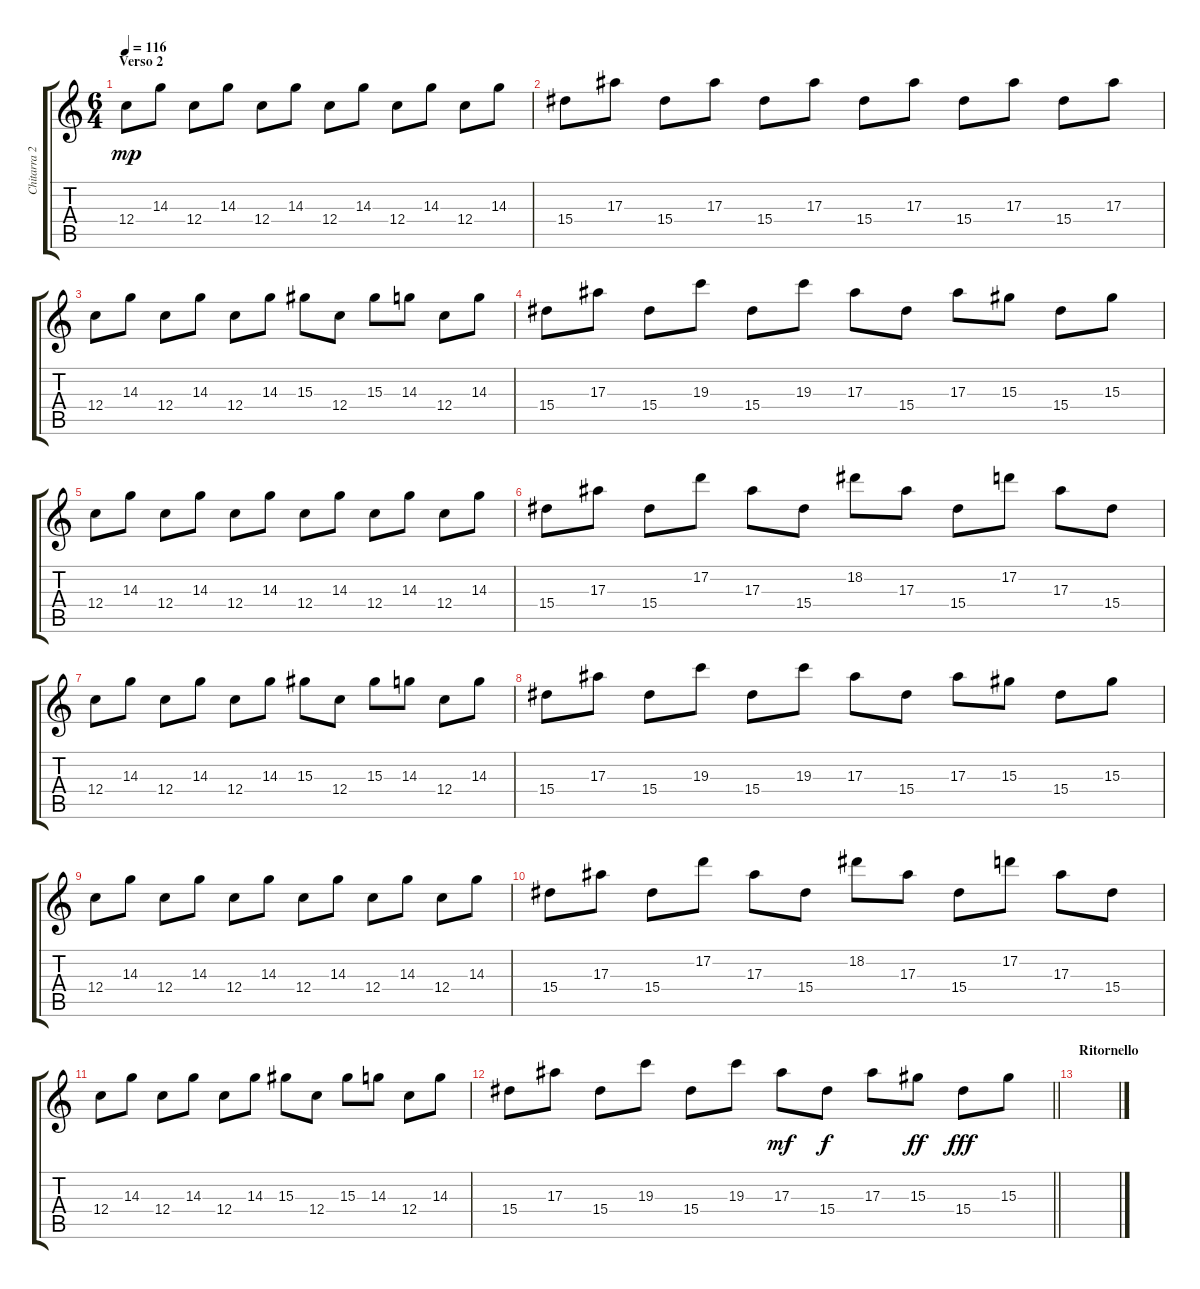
\track ("Chitarra 2" "Chitarra 2") {instrument electricguitarmuted}
\staff {score tabs}
\tuning (D4 A3 F3 C3 G2 C2) {hide}
\ts (6 4)
\section ("" "Verso 2")
\tempo 116
\clef g2
\ks c
12.4.8{dy mp} 14.3.8 12.4.8 14.3.8 12.4.8 14.3.8 12.4.8 14.3.8 12.4.8 14.3.8 12.4.8 14.3.8 |
15.4.8 17.3.8 15.4.8 17.3.8 15.4.8 17.3.8 15.4.8 17.3.8 15.4.8 17.3.8 15.4.8 17.3.8 |
12.4.8 14.3.8 12.4.8 14.3.8 12.4.8 14.3.8 15.3.8 12.4.8 15.3.8 14.3.8 12.4.8 14.3.8 |
15.4.8 17.3.8 15.4.8 19.3.8 15.4.8 19.3.8 17.3.8 15.4.8 17.3.8 15.3.8 15.4.8 15.3.8 |
12.4.8 14.3.8 12.4.8 14.3.8 12.4.8 14.3.8 12.4.8 14.3.8 12.4.8 14.3.8 12.4.8 14.3.8 |
15.4.8 17.3.8 15.4.8 17.2.8 17.3.8 15.4.8 18.2.8 17.3.8 15.4.8 17.2.8 17.3.8 15.4.8 |
12.4.8 14.3.8 12.4.8 14.3.8 12.4.8 14.3.8 15.3.8 12.4.8 15.3.8 14.3.8 12.4.8 14.3.8 |
15.4.8 17.3.8 15.4.8 19.3.8 15.4.8 19.3.8 17.3.8 15.4.8 17.3.8 15.3.8 15.4.8 15.3.8 |
12.4.8 14.3.8 12.4.8 14.3.8 12.4.8 14.3.8 12.4.8 14.3.8 12.4.8 14.3.8 12.4.8 14.3.8 |
15.4.8 17.3.8 15.4.8 17.2.8 17.3.8 15.4.8 18.2.8 17.3.8 15.4.8 17.2.8 17.3.8 15.4.8 |
12.4.8 14.3.8 12.4.8 14.3.8 12.4.8 14.3.8 15.3.8 12.4.8 15.3.8 14.3.8 12.4.8 14.3.8 |
\barLineRight lightlight
15.4.8 17.3.8 15.4.8 19.3.8 15.4.8 19.3.8 17.3.8{dy mf} 15.4.8{dy f} 17.3.8 15.3.8{dy ff} 15.4.8{dy fff} 15.3.8 |
\section ("" "Ritornello")
